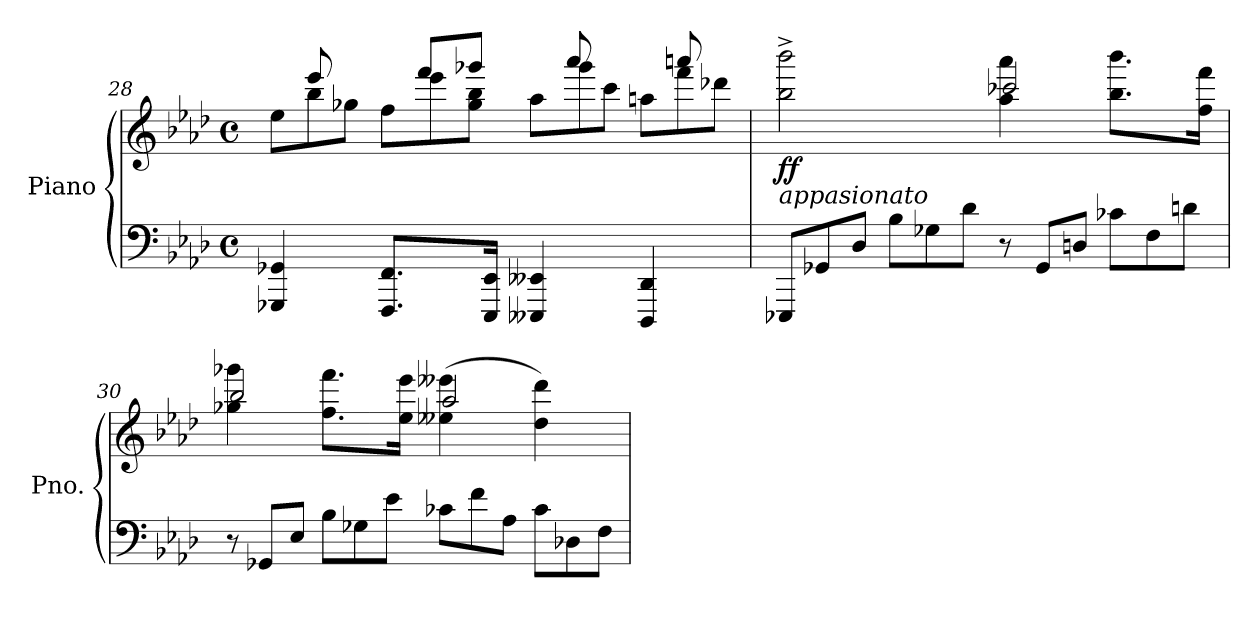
**kern	**kern	**dynam
*part1	*part1	*part1
*staff2	*staff1	*staff1/2
*I"Piano	*	*
*I'Pno.	*	*
!!LO:LB:g=z
*clefF4	*clefG2	*
*k[b-e-a-d-]	*k[b-e-a-d-]	*
*M4/4	*M4/4	*
*met(c)	*met(c)	*
*	*Xtuplet	*
=28	=28	=28
*	*^	*
4GGG-X/ 4GG-X/	12ryy	12ee-\L	.
.	12eee-/	12bb-\	.
.	12ryy	12gg-X\J	.
8.FFF/ 8.FF/L	12ryy	12ff\L	.
.	12fff/L	12eee-\	.
.	12ggg-X/J	12gg-\ 12bb-\J	.
16EEE-/ 16EE-/Jk	.	.	.
*	*MM128	*	*
4EEE--X/ 4EE--X/	12ryy	12aa-\L	.
.	12aaa-/	12ggg-\	.
.	12rddyy	12ccc\J	.
*	*MM118	*	*
4DDD-/ 4DD-/	12rddyy	12aan\L	.
*	*MM100	*	*
.	12aaan/	12fff\	.
.	12ryy	12ddd-X\J	.
=29	=29	=29	=29
*Xtuplet	*	*	*
*	*MM132	*	*
!LO:TX:a:i:t=appasionato	!	!	!
!	!	!	!LO:DY:b
12EEE-X/L	2bb-\^ 2bbb-\^	2ryy	ff
12GG-X/	.	.	.
12D-/J	.	.	.
12B-\L	.	.	.
12G-X\	.	.	.
12d-\J	.	.	.
12r	4aa-\ 4aaa-\	2ccc-X/	.
12GG-/L	.	.	.
12Dn/J	.	.	.
12c-X\L	8.bb-\ 8.bbb-\L	.	.
12F\	.	.	.
12dn\J	.	.	.
.	16ff\ 16fff\Jk	.	.
=30	=30	=30	=30
12r	4gg-X\ 4ggg-X\	2bb-/	.
12GG-X/L	.	.	.
12E-/J	.	.	.
12B-\L	8.ff\ 8.fff\L	.	.
12G-X\	.	.	.
12e-\J	.	.	.
.	16ee-\ 16eee-\Jk	.	.
12c-X\L	(>4ee--X\ 4eee--X\	2aa-/	.
12f\	.	.	.
12A-\J	.	.	.
12c-\L	4dd-\ 4ddd-\)	.	.
12D-X\	.	.	.
12F\J	.	.	.
*	*v	*v	*
=	=	=
*-	*-	*-
